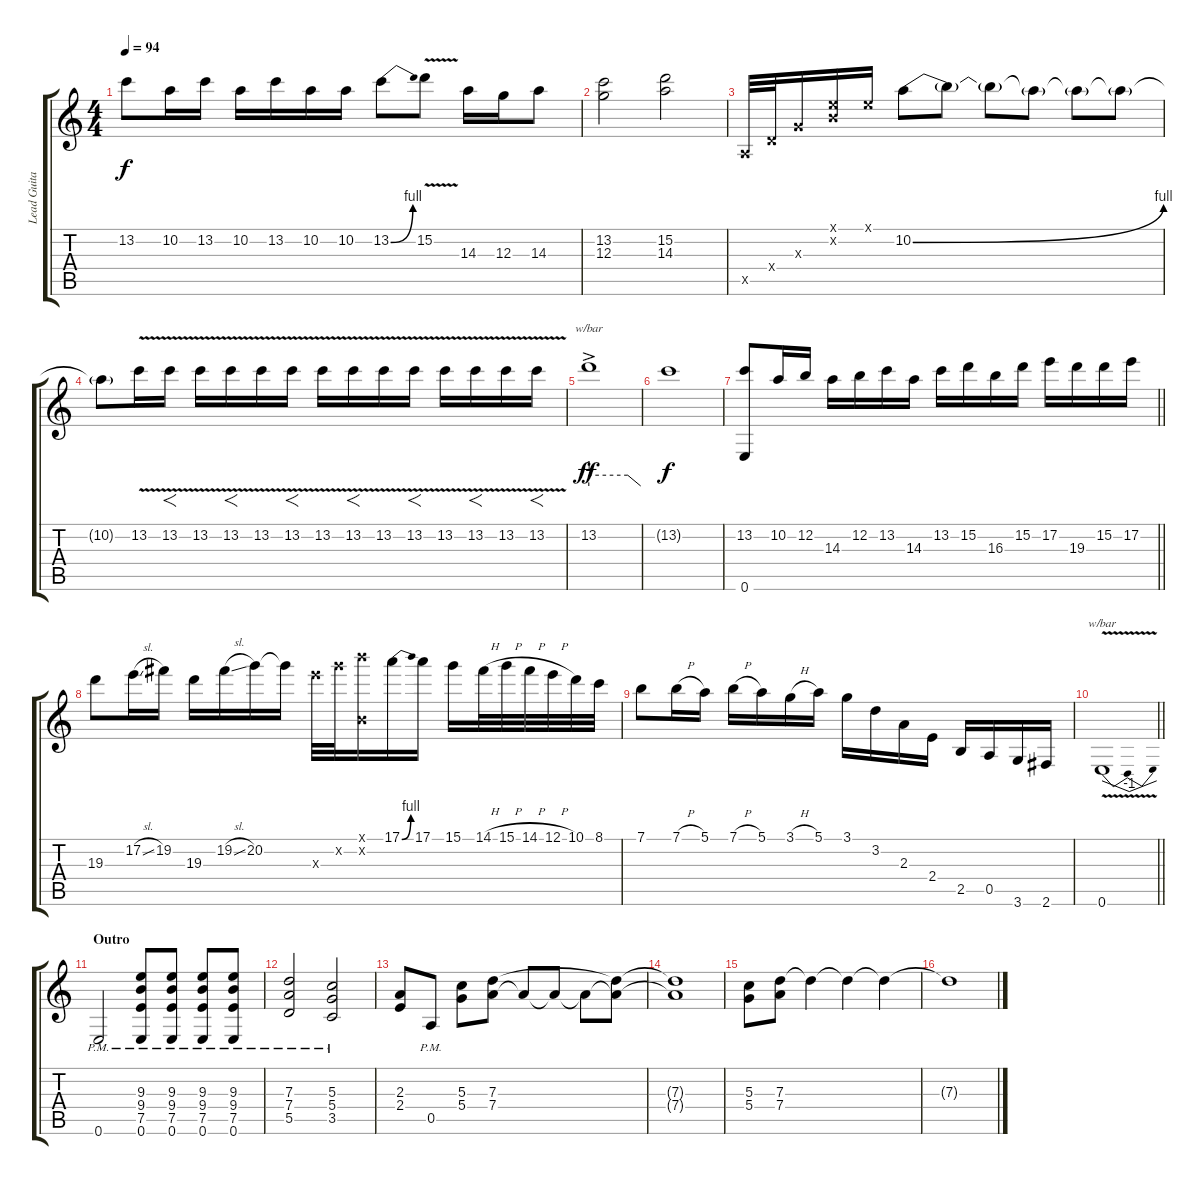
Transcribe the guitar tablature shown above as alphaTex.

\track ("Lead Guitar" "Lead Guita") {instrument overdrivenguitar}
\staff {score tabs}
\tuning (E4 B3 G3 D3 A2 E2) {hide}
\ts (4 4)
\tempo 94
\clef g2
\ks c
13.2{t}.8{dy f} 10.2.16 13.2.16 10.2.16 13.2.16 10.2.16 10.2.16 13.2{be (bend 0 0 60 4)}.8 15.2{v}.8 14.3.16 12.3.16 14.3.8 |
(13.2 12.3).2 (15.2 14.3).2 |
0.5{x}.32 0.4{x}.32 0.3{x}.16 (0.1{x} 0.2{x}).16 0.1{x}.16 10.2{be (bend 0 0 60 4)}.8 10.2{t}.8 10.2{t}.8 10.2{t}.8 10.2{t}.8 10.2{t}.8 |
10.2{t}.8 13.2{v}.16 13.2{v}.16{f} 13.2{v}.16 13.2{v}.16{f} 13.2{v}.16 13.2{v}.16{f} 13.2{v}.16 13.2{v}.16{f} 13.2{v}.16 13.2{v}.16{f} 13.2{v}.16 13.2{v}.16{f} 13.2{v}.16 13.2{v}.16{f} |
13.2{ac}.1{tbe (custom default 0 4 45 4 60 0) dy ff} |
13.2{t}.1{dy f} |
\barLineRight lightlight
(13.2 0.6).8 10.2.16 12.2.16 14.3.16 12.2.16 13.2.16 14.3.16 13.2.16 15.2.16 16.3.16 15.2.16 17.2.16 19.3.16 15.2.16 17.2.16 |
19.3.8 17.2{sl}.16 19.2.16 19.3.16 19.2{sl}.16 20.2.16 20.2{t}.16 21.3{x}.32 20.2{x}.32 (19.1{x} 0.2{x}).16 17.1{be (bend 0 0 60 4)}.16 17.1.16 15.1.16 14.1{h}.32 15.1{h}.32 14.1{h}.32 12.1{h}.32 10.1.32 8.1.32 |
7.1.8 7.1{h}.16 5.1.16 7.1{h}.16 5.1.16 3.1{h}.16 5.1.16 3.1.16 3.2.16 2.3.16 2.4.16 2.5.16 0.5.16 3.6.16 2.6.16 |
\barLineRight lightlight
0.6{v}.1{tbe (dip default 0 0 30 -4 60 0)} |
\section ("" "Outro")
0.6{pm}.2 (9.3 9.4 7.5{pm} 0.6{pm}).8 (9.3 9.4 7.5{pm} 0.6{pm}).8 (9.3 9.4 7.5{pm} 0.6{pm}).8 (9.3 9.4 7.5{pm} 0.6{pm}).8 |
(7.3 7.4 5.5{pm}).2 (5.3 5.4 3.5{pm}).2 |
(2.3 2.4).8 0.5{pm}.8 (5.3 5.4).8 (7.3 7.4).8 7.4{t}.8 7.4{t}.8 7.4{t}.8 (7.3{t} 7.4{t}).8 |
(7.3{t} 7.4{t}).1 |
(5.3 5.4).8 (7.3 7.4).8 7.3{t}.4 7.3{t}.4 7.3{t}.4 |
7.3{t}.1
